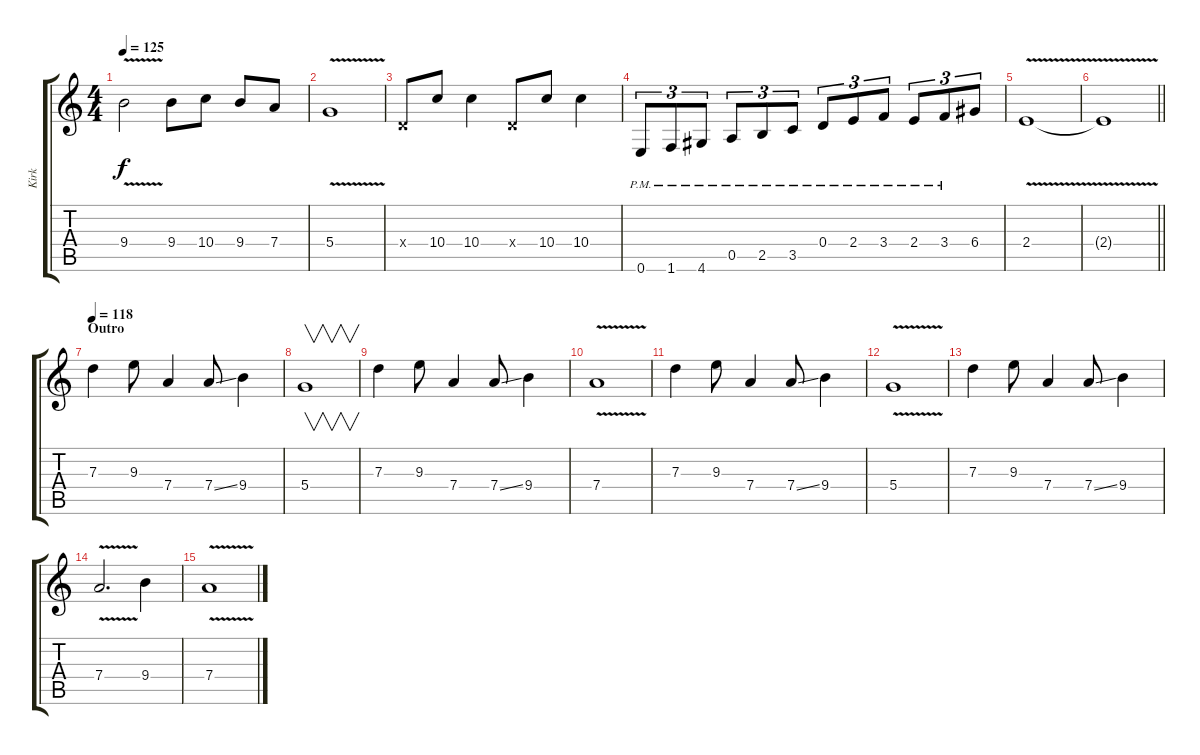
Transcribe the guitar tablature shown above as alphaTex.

\track ("Kirk" "Kirk") {instrument acousticguitarsteel}
\staff {score tabs}
\tuning (E4 B3 G3 D3 A2 E2) {hide}
\ts (4 4)
\tempo 125
\clef g2
\ks c
9.4{v}.2{dy f} 9.4.8 10.4.8 9.4.8 7.4.8 |
5.4{v}.1 |
0.4{x}.8 10.4.8 10.4.4 0.4{x}.8 10.4.8 10.4.4 |
0.6{pm}.8{tu (3 2)} 1.6{pm}.8{tu (3 2)} 4.6{pm}.8{tu (3 2)} 0.5{pm}.8{tu (3 2)} 2.5{pm}.8{tu (3 2)} 3.5{pm}.8{tu (3 2)} 0.4{pm}.8{tu (3 2)} 2.4{pm}.8{tu (3 2)} 3.4{pm}.8{tu (3 2)} 2.4{pm}.8{tu (3 2)} 3.4{pm}.8{tu (3 2)} 6.4.8{tu (3 2)} |
2.4{v}.1 |
\barLineRight lightlight
2.4{t}.1 |
\section ("" "Outro")
\tempo 118
7.3.4 9.3.8 7.4.4 7.4{ss}.8 9.4.4 |
5.4.1{v} |
7.3.4 9.3.8 7.4.4 7.4{ss}.8 9.4.4 |
7.4{v}.1 |
7.3.4 9.3.8 7.4.4 7.4{ss}.8 9.4.4 |
5.4{v}.1 |
7.3.4 9.3.8 7.4.4 7.4{ss}.8 9.4.4 |
7.4{v}.2{d} 9.4.4 |
7.4{v}.1
